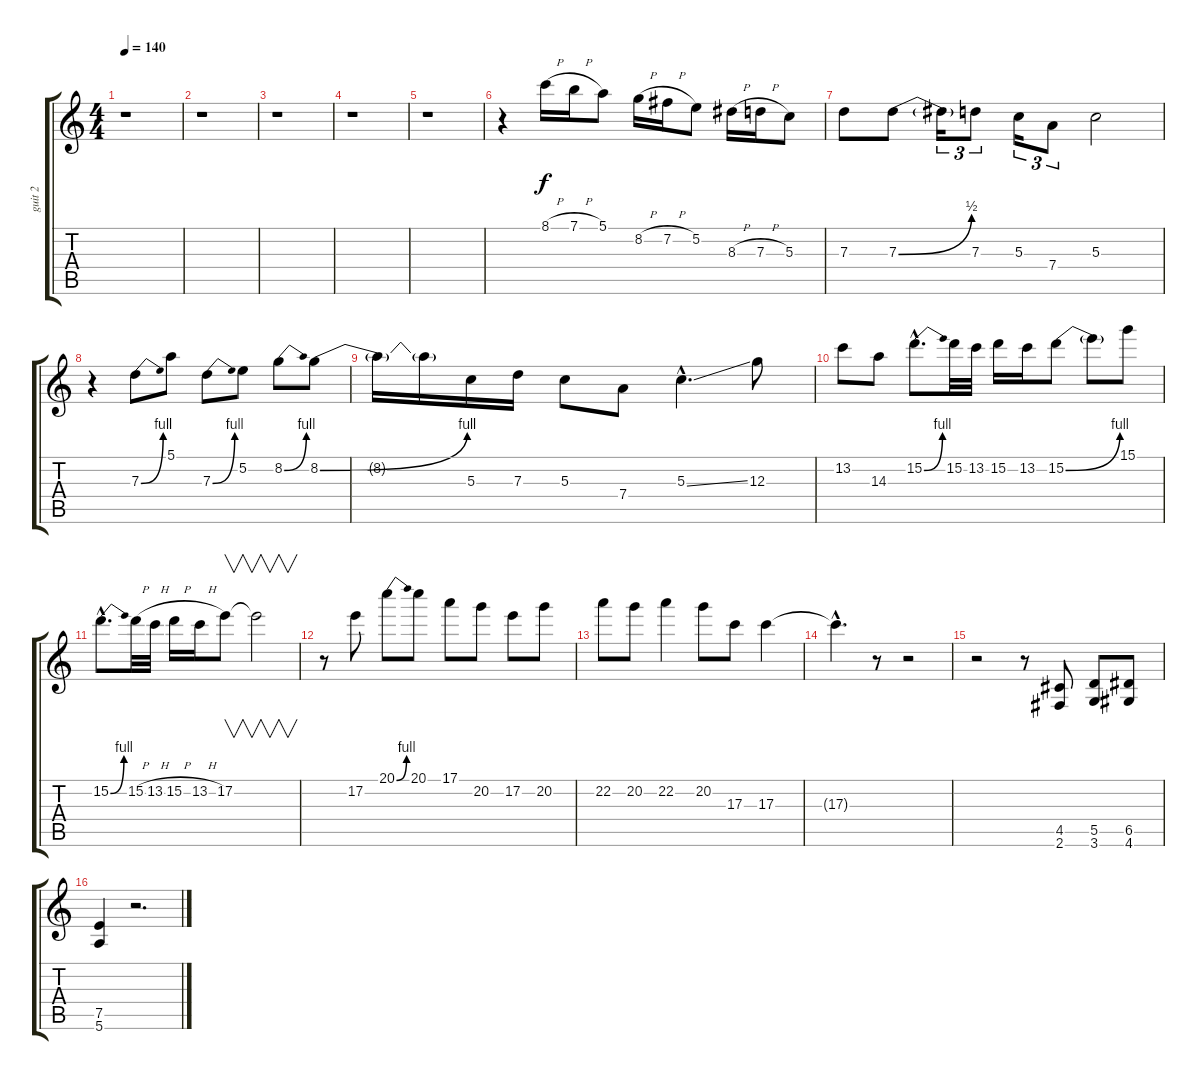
\track ("guit 2" "guit 2") {instrument distortionguitar}
\staff {score tabs}
\tuning (E4 B3 G3 D3 A2 E2) {hide}
\ts (4 4)
\tempo 140
\clef g2
\ks c
r.1{dy f instrument distortionguitar} |
r.1 |
r.1 |
r.1 |
r.1 |
r.4 8.1{h}.16 7.1{h}.16 5.1.8 8.2{h}.16 7.2{h}.16 5.2.8 8.3{h}.16 7.3{h}.16 5.3.8 |
7.3.8 7.3{be (bend 0 0 60 2)}.8 7.3{t}.16{tu (3 2)} 7.3.8{tu (3 2)} 5.3.16{tu (3 2)} 7.4.8{tu (3 2)} 5.3.2 |
r.4 7.3{be (bend 0 0 60 4)}.8 5.1.8 7.3{be (bend 0 0 60 4)}.8 5.2.8 8.2{be (bend 0 0 60 4)}.8 8.2{be (bend 0 0 60 4)}.8 |
8.2{t}.16 8.2{t}.16 5.3.16 7.3.16 5.3.8 7.4.8 5.3{ss hac}.4{d} 12.3.8 |
13.2.8 14.3.8 15.2{be (bend 0 0 60 4) hac}.8{d} 15.2.32 13.2.32 15.2.16 13.2.16 15.2{be (bend 0 0 60 4)}.8 15.2{t}.8 15.1.8 |
15.2{be (bend 0 0 60 4) hac}.8{d} 15.2{h}.32 13.2{h}.32 15.2{h}.16 13.2{h}.16 17.2.8{v} 17.2{t}.2{v} |
r.8 17.2.8 20.1{be (bend 0 0 60 4)}.8 20.1.8 17.1.8 20.2.8 17.2.8 20.2.8 |
22.2.8 20.2.8 22.2.4 20.2.8 17.3.8 17.3.4 |
17.3{hac t}.4{d} r.8 r.2 |
r.2 r.8 (4.5 2.6).8 (5.5 3.6).8 (6.5 4.6).8 |
(7.5 5.6).4 r.2{d}
